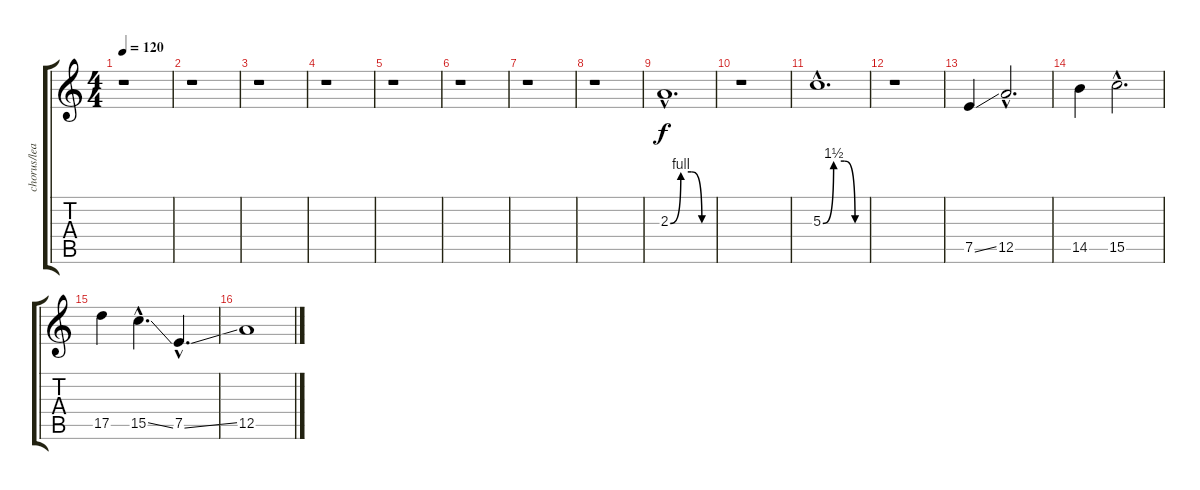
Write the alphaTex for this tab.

\track ("chorus/lead" "chorus/lea") {instrument overdrivenguitar}
\staff {score tabs}
\tuning (E4 B3 G3 D3 A2 D2) {hide}
\ts (4 4)
\tempo 120
\clef g2
\ks c
r.1{dy f instrument overdrivenguitar} |
r.1 |
r.1 |
r.1 |
r.1 |
r.1 |
r.1 |
r.1 |
2.3{be (custom 0 0 15 4 30 4 45 0 60 0) hac}.1{d} |
r.1 |
5.3{be (custom 0 0 15 6 30 6 45 0 60 0) hac}.1{d} |
r.1 |
7.5{ss}.4 12.5{hac}.2{d} |
14.5.4 15.5{hac}.2{d} |
17.5.4 15.5{ss hac}.4{d} 7.5{ss hac}.4{d} |
12.5.1
